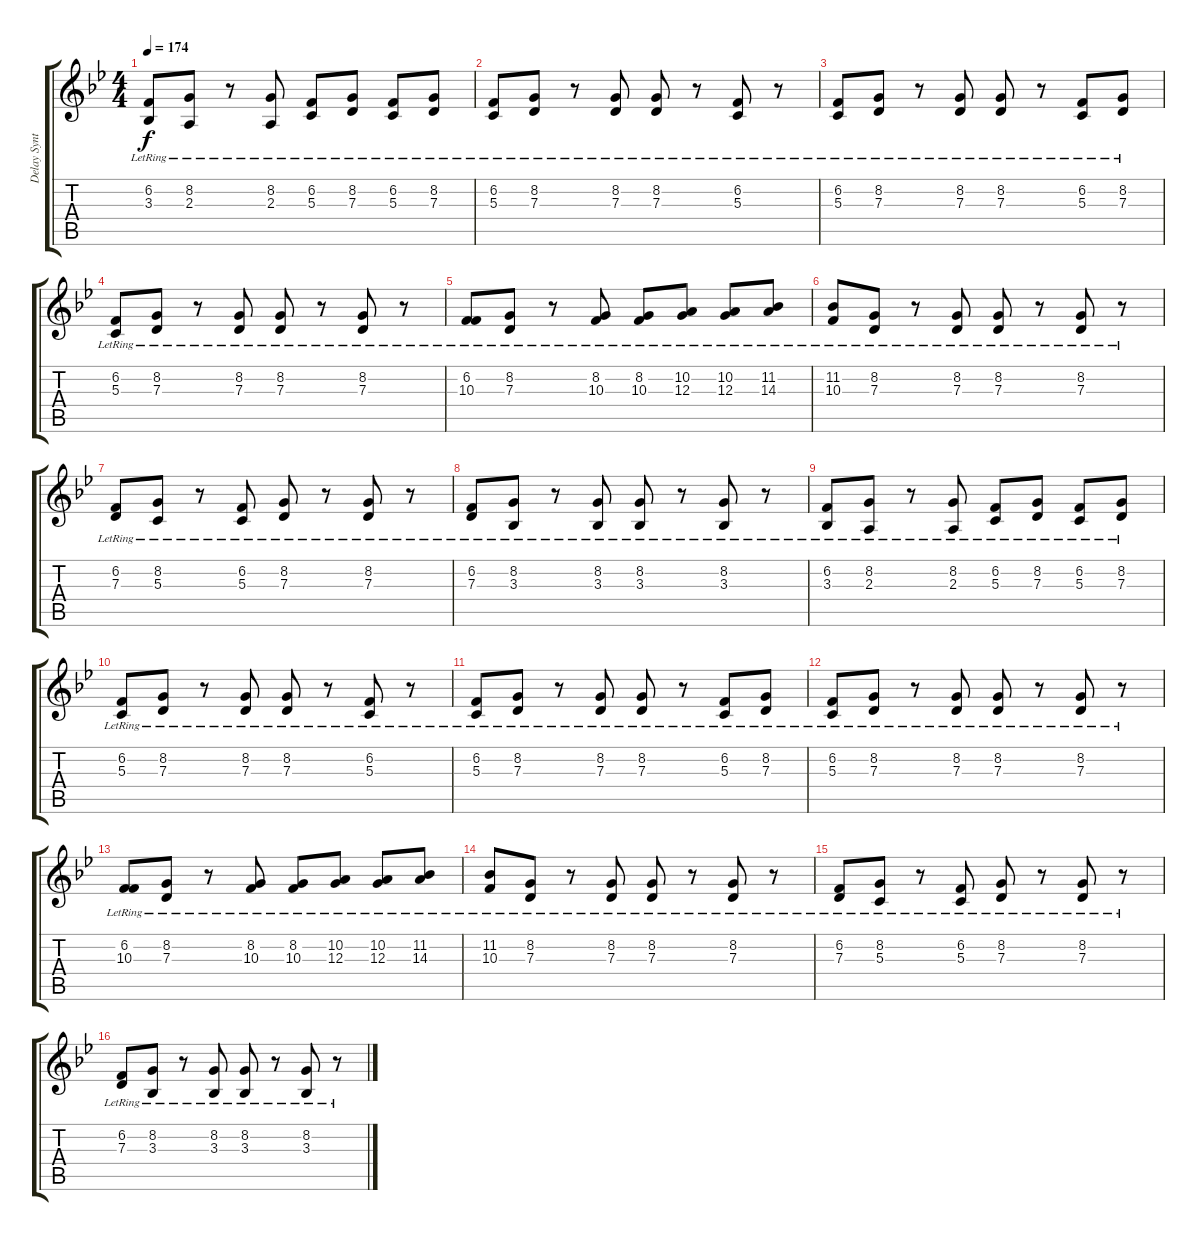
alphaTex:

\track ("Delay Synth" "Delay Synt") {instrument electricpiano1}
\staff {score tabs}
\tuning (E4 B3 G3 D3 A2 E2) {hide}
\ts (4 4)
\tempo 174
\clef g2
\ks gminor
(6.2{lr} 3.3{lr}).8{dy f} (8.2{lr} 2.3{lr}).8 r.8 (8.2{lr} 2.3{lr}).8 (6.2{lr} 5.3{lr}).8 (8.2{lr} 7.3{lr}).8 (6.2{lr} 5.3{lr}).8 (8.2{lr} 7.3{lr}).8 |
(6.2{lr} 5.3{lr}).8 (8.2{lr} 7.3{lr}).8 r.8 (8.2{lr} 7.3{lr}).8 (8.2{lr} 7.3{lr}).8 r.8 (6.2{lr} 5.3{lr}).8 r.8 |
(6.2{lr} 5.3{lr}).8 (8.2{lr} 7.3{lr}).8 r.8 (8.2{lr} 7.3{lr}).8 (8.2{lr} 7.3{lr}).8 r.8 (6.2{lr} 5.3{lr}).8 (8.2{lr} 7.3{lr}).8 |
(6.2{lr} 5.3{lr}).8 (8.2{lr} 7.3{lr}).8 r.8 (8.2{lr} 7.3{lr}).8 (8.2{lr} 7.3{lr}).8 r.8 (8.2{lr} 7.3{lr}).8 r.8 |
(6.2{lr} 10.3{lr}).8 (8.2{lr} 7.3{lr}).8 r.8 (8.2{lr} 10.3{lr}).8 (8.2{lr} 10.3{lr}).8 (10.2{lr} 12.3{lr}).8 (10.2{lr} 12.3{lr}).8 (11.2{lr} 14.3{lr}).8 |
(11.2{lr} 10.3{lr}).8 (8.2{lr} 7.3{lr}).8 r.8 (8.2{lr} 7.3{lr}).8 (8.2{lr} 7.3{lr}).8 r.8 (8.2{lr} 7.3{lr}).8 r.8 |
(6.2{lr} 7.3{lr}).8 (8.2{lr} 5.3{lr}).8 r.8 (6.2{lr} 5.3{lr}).8 (8.2{lr} 7.3{lr}).8 r.8 (8.2{lr} 7.3{lr}).8 r.8 |
(6.2{lr} 7.3{lr}).8 (8.2{lr} 3.3{lr}).8 r.8 (8.2{lr} 3.3{lr}).8 (8.2{lr} 3.3{lr}).8 r.8 (8.2{lr} 3.3{lr}).8 r.8 |
(6.2{lr} 3.3{lr}).8 (8.2{lr} 2.3{lr}).8 r.8 (8.2{lr} 2.3{lr}).8 (6.2{lr} 5.3{lr}).8 (8.2{lr} 7.3{lr}).8 (6.2{lr} 5.3{lr}).8 (8.2{lr} 7.3{lr}).8 |
(6.2{lr} 5.3{lr}).8 (8.2{lr} 7.3{lr}).8 r.8 (8.2{lr} 7.3{lr}).8 (8.2{lr} 7.3{lr}).8 r.8 (6.2{lr} 5.3{lr}).8 r.8 |
(6.2{lr} 5.3{lr}).8 (8.2{lr} 7.3{lr}).8 r.8 (8.2{lr} 7.3{lr}).8 (8.2{lr} 7.3{lr}).8 r.8 (6.2{lr} 5.3{lr}).8 (8.2{lr} 7.3{lr}).8 |
(6.2{lr} 5.3{lr}).8 (8.2{lr} 7.3{lr}).8 r.8 (8.2{lr} 7.3{lr}).8 (8.2{lr} 7.3{lr}).8 r.8 (8.2{lr} 7.3{lr}).8 r.8 |
(6.2{lr} 10.3{lr}).8 (8.2{lr} 7.3{lr}).8 r.8 (8.2{lr} 10.3{lr}).8 (8.2{lr} 10.3{lr}).8 (10.2{lr} 12.3{lr}).8 (10.2{lr} 12.3{lr}).8 (11.2{lr} 14.3{lr}).8 |
(11.2{lr} 10.3{lr}).8 (8.2{lr} 7.3{lr}).8 r.8 (8.2{lr} 7.3{lr}).8 (8.2{lr} 7.3{lr}).8 r.8 (8.2{lr} 7.3{lr}).8 r.8 |
(6.2{lr} 7.3{lr}).8 (8.2{lr} 5.3{lr}).8 r.8 (6.2{lr} 5.3{lr}).8 (8.2{lr} 7.3{lr}).8 r.8 (8.2{lr} 7.3{lr}).8 r.8 |
(6.2{lr} 7.3{lr}).8 (8.2{lr} 3.3{lr}).8 r.8 (8.2{lr} 3.3{lr}).8 (8.2{lr} 3.3{lr}).8 r.8 (8.2{lr} 3.3{lr}).8 r.8
